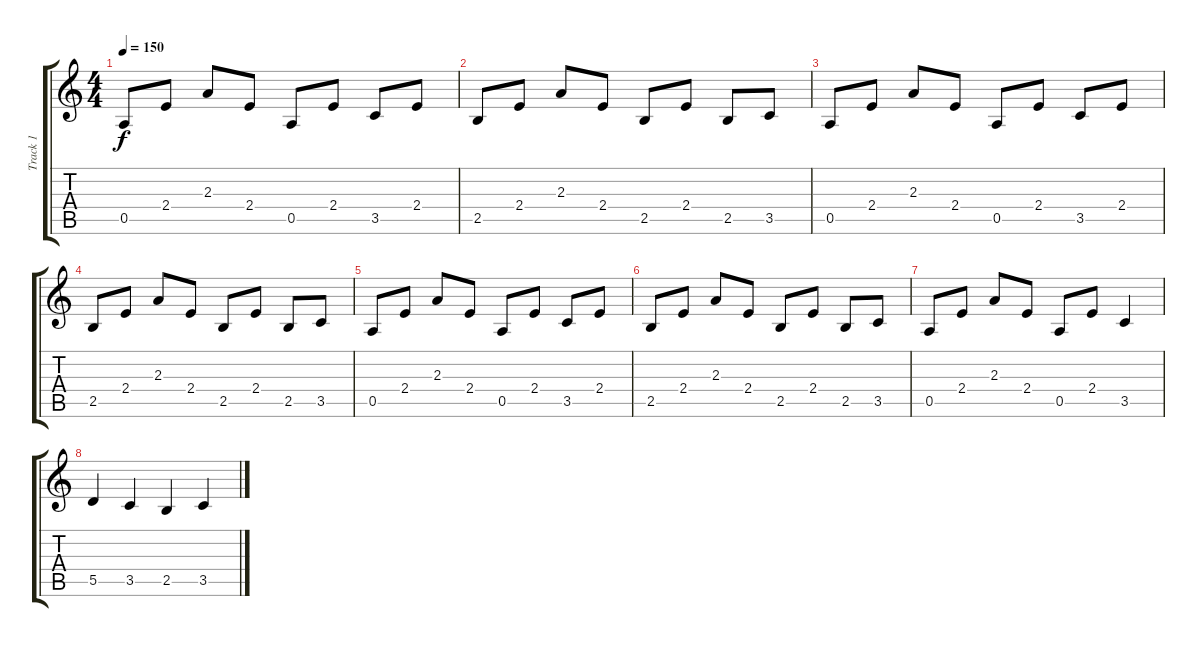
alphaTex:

\track ("Track 1" "Track 1") {instrument acousticguitarsteel}
\staff {score tabs}
\tuning (E4 B3 G3 D3 A2 E2) {hide}
\ts (4 4)
\tempo 150
\clef g2
\ks c
0.5.8{dy f instrument acousticguitarsteel} 2.4.8 2.3.8 2.4.8 0.5.8 2.4.8 3.5.8 2.4.8 |
2.5.8 2.4.8 2.3.8 2.4.8 2.5.8 2.4.8 2.5.8 3.5.8 |
0.5.8 2.4.8 2.3.8 2.4.8 0.5.8 2.4.8 3.5.8 2.4.8 |
2.5.8 2.4.8 2.3.8 2.4.8 2.5.8 2.4.8 2.5.8 3.5.8 |
0.5.8 2.4.8 2.3.8 2.4.8 0.5.8 2.4.8 3.5.8 2.4.8 |
2.5.8 2.4.8 2.3.8 2.4.8 2.5.8 2.4.8 2.5.8 3.5.8 |
0.5.8 2.4.8 2.3.8 2.4.8 0.5.8 2.4.8 3.5.4 |
5.5.4 3.5.4 2.5.4 3.5.4
